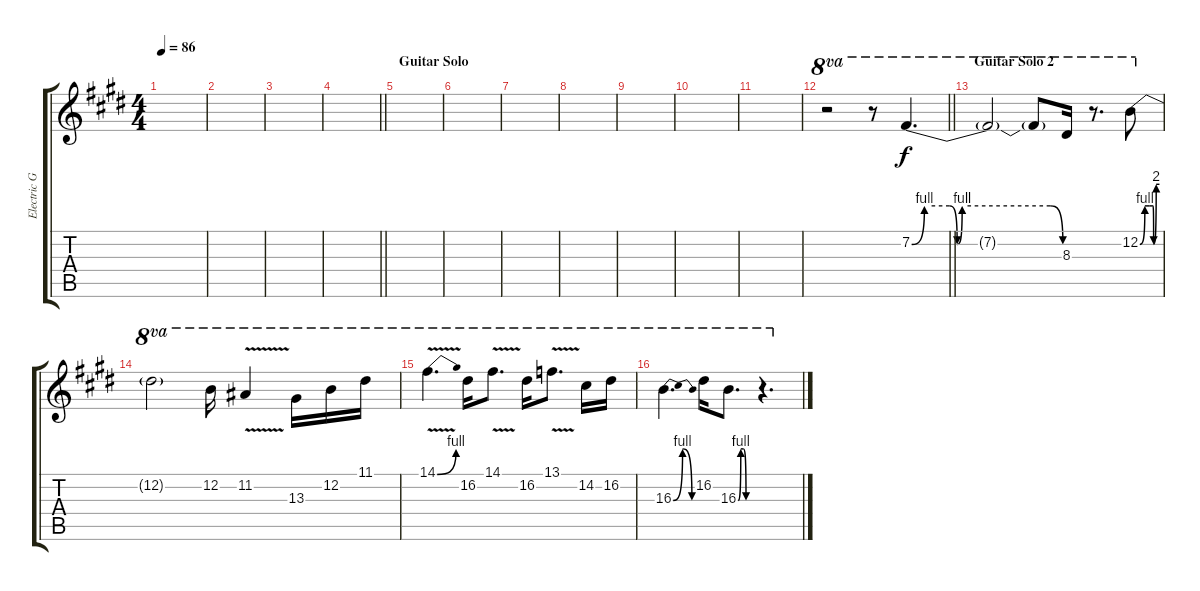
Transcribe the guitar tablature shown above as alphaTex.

\track ("Electric Guitar 2" "Electric G") {instrument electricguitarclean}
\staff {score tabs}
\tuning (E4 B3 G3 D3 A2 E2) {hide}
\ts (4 4)
\tempo 86
\clef g2
\ks e
|
|
|
\barLineRight lightlight
|
\section ("" "Guitar Solo")
|
|
|
|
|
|
|
\barLineRight lightlight
r.2{ot 8va} r.8{ot 8va} 7.2{be (custom 0 0 5 4 15 4 18 0 20 4 55 4 60 0)}.4{d ot 8va instrument overdrivenguitar} |
\section ("" "Guitar Solo 2")
7.2{t}.2{ot 8va} 7.2{t}.8{ot 8va} 8.3.16{ot 8va} r.8{d ot 8va} 12.2{be (custom 0 0 15 4 30 4 40 4 42 0 50 8 60 8)}.8{ot 8va} |
12.2{t}.2{ot 8va} 12.2.16{ot 8va} 11.2{v}.4{ot 8va} 13.3.16{ot 8va} 12.2.16{ot 8va} 11.1.16{ot 8va} |
14.1{be (bend 0 0 60 4) v}.4{d ot 8va} 16.2.16{ot 8va} 14.1{v}.8{d ot 8va} 16.2.16{ot 8va} 13.1{v}.8{d ot 8va} 14.2.16{ot 8va} 16.2.16{ot 8va} |
16.3{be (bendrelease 0 0 15 4 50 4 60 0)}.4{d ot 8va} 16.2.16{ot 8va} 16.3{be (custom 0 0 10 4 20 4 30 0 60 0)}.8{d ot 8va} r.4{d ot 8va}
